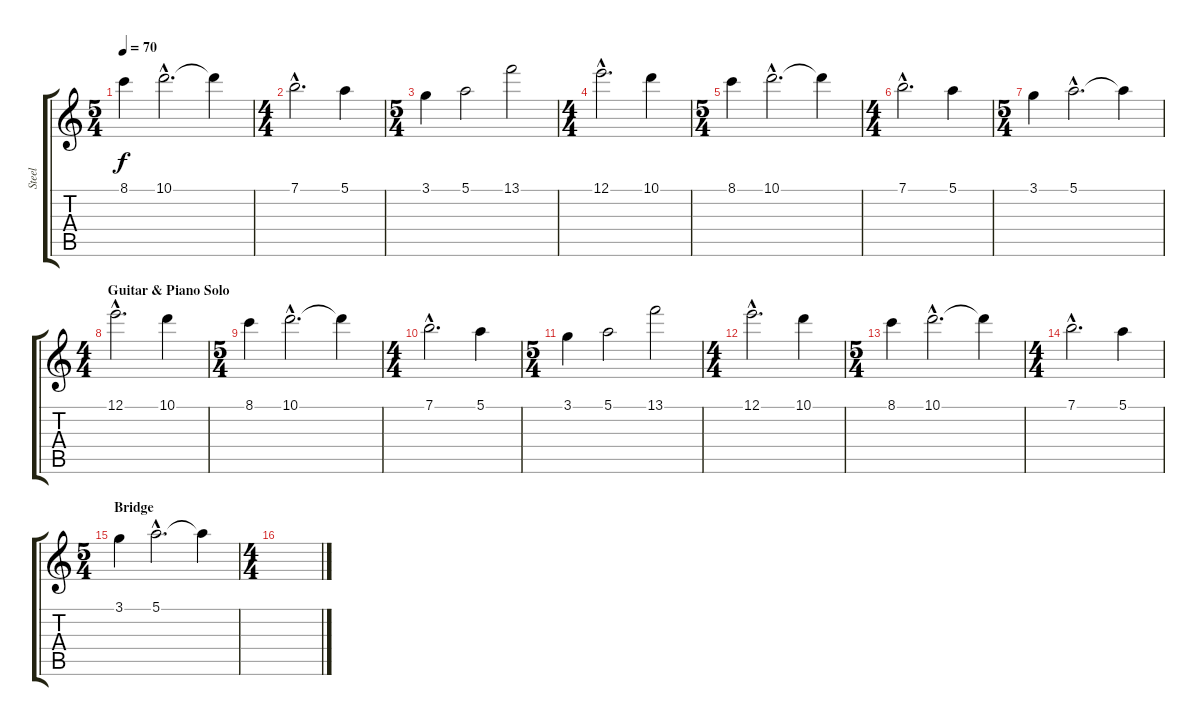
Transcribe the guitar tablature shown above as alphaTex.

\track ("Steel" "Steel") {instrument acousticguitarsteel}
\staff {score tabs}
\tuning (E4 B3 G3 D3 A2 E2) {hide}
\ts (5 4)
\tempo 70
\clef g2
\ks c
8.1.4{dy f} 10.1{hac}.2{d} 10.1{t}.4 |
\ts (4 4)
7.1{hac}.2{d} 5.1.4 |
\ts (5 4)
3.1.4 5.1.2 13.1.2 |
\ts (4 4)
12.1{hac}.2{d} 10.1.4 |
\ts (5 4)
8.1.4 10.1{hac}.2{d} 10.1{t}.4 |
\ts (4 4)
7.1{hac}.2{d} 5.1.4 |
\ts (5 4)
3.1.4 5.1{hac}.2{d} 5.1{t}.4 |
\ts (4 4)
\section ("" "Guitar & Piano Solo")
12.1{hac}.2{d} 10.1.4 |
\ts (5 4)
8.1.4 10.1{hac}.2{d} 10.1{t}.4 |
\ts (4 4)
7.1{hac}.2{d} 5.1.4 |
\ts (5 4)
3.1.4 5.1.2 13.1.2 |
\ts (4 4)
12.1{hac}.2{d} 10.1.4 |
\ts (5 4)
8.1.4 10.1{hac}.2{d} 10.1{t}.4 |
\ts (4 4)
7.1{hac}.2{d} 5.1.4 |
\ts (5 4)
\section ("" "Bridge")
3.1.4 5.1{hac}.2{d} 5.1{t}.4 |
\ts (4 4)
